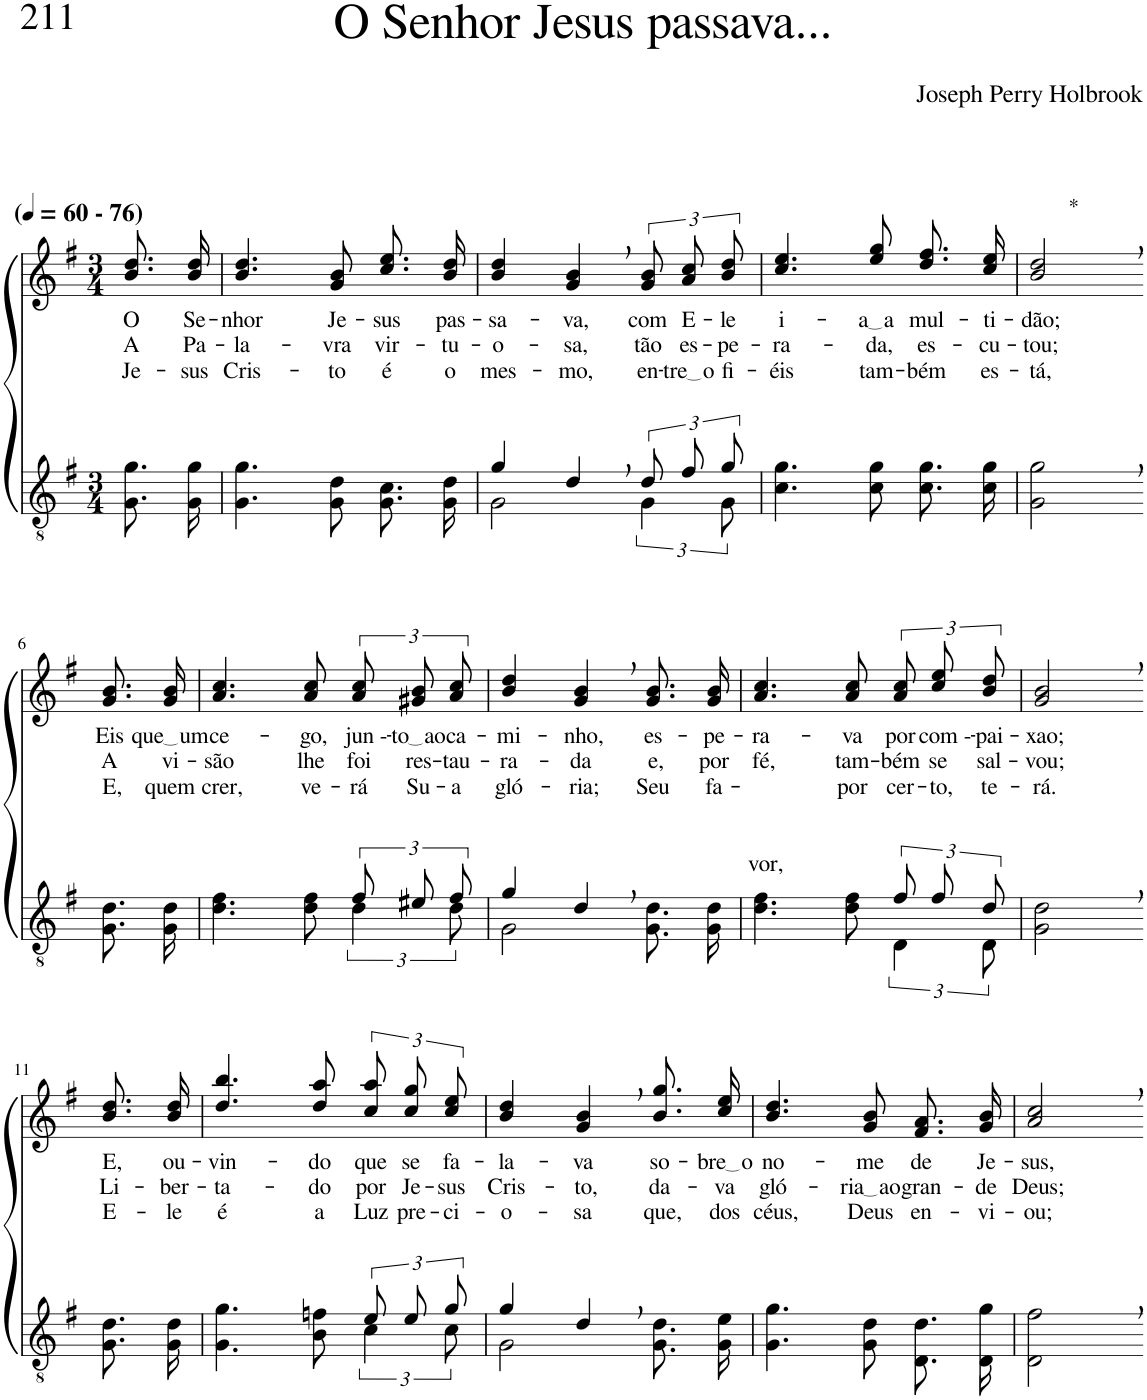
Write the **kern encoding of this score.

**kern	**kern	**text	**text	**text
*part2	*part1	*part1	*part1	*part1
*staff2	*staff1	*staff1	*staff1	*staff1
*I"Parte III e IV	*I"Parte I e II	*	*	*
*clefGv2	*clefG2	*	*	*
*Trd4c7	*Trd4c7	*	*	*
*k[f#]	*k[f#]	*	*	*
*M3/4	*M3/4	*	*	*
*MM60	*MM60	*	*	*
=1	=1	=1	=1	=1
!	!LO:TX:a:B:t=(	!	!	!
!	!LO:TX:a:B:t=- 76)	!	!	!
!	!	!LO:LY:b	!LO:LY:b	!LO:LY:b
8.G\ 8.g\L	8.b\ 8.dd\L	O	A	Je-
!	!	!LO:LY:b	!LO:LY:b	!LO:LY:b
16G\ 16g\Jk	16b\ 16dd\Jk	Se-	Pa-	-sus
=2	=2	=2	=2	=2
!	!	!LO:LY:b	!LO:LY:b	!LO:LY:b
4.G\ 4.g\	4.b/ 4.dd/	-nhor	-la-	Cris-
!	!	!LO:LY:b	!LO:LY:b	!LO:LY:b
8G\ 8d\	8g/ 8b/	Je-	-vra	-to
!	!	!LO:LY:b	!LO:LY:b	!LO:LY:b
8.G\ 8.c\L	8.cc\ 8.ee\L	-sus	vir-	é
!	!	!LO:LY:b	!LO:LY:b	!LO:LY:b
16G\ 16d\Jk	16b\ 16dd\Jk	pas-	-tu-	o
=3	=3	=3	=3	=3
*^	*	*	*	*
!	!	!	!LO:LY:b	!LO:LY:b	!LO:LY:b
4g/	2G\	4b/ 4dd/	-sa-	-o-	mes-
!	!	!	!LO:LY:b	!LO:LY:b	!LO:LY:b
4d,/	.	4g/, 4b/,	-va,	-sa,	-mo,
!	!	!	!LO:LY:b	!LO:LY:b	!LO:LY:b
12d/L	6G\	12g\ 12b\L	com	tão	en-
!	!	!	!LO:LY:b	!LO:LY:b	!LO:LY:b
12f#/	.	12a\ 12cc\	E-	es-	tre o
!	!	!	!LO:LY:b	!LO:LY:b	!LO:LY:b
12g/J	12G\	12b\ 12dd\J	-le	-pe-	fi-
=4	=4	=4	=4	=4	=4
!	!	!	!LO:LY:b	!LO:LY:b	!LO:LY:b
*v	*v	*	*	*	*
4.c\ 4.g\	4.cc/ 4.ee/	i-	-ra-	-éis
!	!	!LO:LY:b	!LO:LY:b	!LO:LY:b
8c\ 8g\	8ee/ 8gg/	a a	-da,	tam-
!	!	!LO:LY:b	!LO:LY:b	!LO:LY:b
8.c\ 8.g\L	8.dd\ 8.ff#\L	mul-	es-	-bém
!	!	!LO:LY:b	!LO:LY:b	!LO:LY:b
16c\ 16g\Jk	16cc\ 16ee\Jk	-ti-	-cu-	es-
=5	=5	=5	=5	=5
!	!LO:TX:a:t=*	!	!	!
!	!	!LO:LY:b	!LO:LY:b	!LO:LY:b
2G\, 2g\,	2b/, 2dd/,	-dão;	-tou;	-tá,
!!LO:LB:g=z
=6-	=6-	=6-	=6-	=6-
!	!	!LO:LY:b	!LO:LY:b	!LO:LY:b
8.G\ 8.d\L	8.g/ 8.b/L	Eis	A	E,
!	!	!LO:LY:b	!LO:LY:b	!LO:LY:b
16G\ 16d\Jk	16g/ 16b/Jk	que um	vi-	quem
=7	=7	=7	=7	=7
*^	*	*	*	*
!	!	!	!LO:LY:b	!LO:LY:b	!LO:LY:b
2ryy	4.d\ 4.f#\	4.a/ 4.cc/	ce-	-são	crer,
!	!	!	!LO:LY:b	!LO:LY:b	!LO:LY:b
.	8d\ 8f#\	8a/ 8cc/	-go,	lhe	ve-
!	!	!	!LO:LY:b	!LO:LY:b	!LO:LY:b
12f#/L	6d\	12a\ 12cc\L	jun --	foi	-rá
!	!	!	!LO:LY:b	!LO:LY:b	!LO:LY:b
12e#X/	.	12g#X\ 12b\	to ao	res-	Su-
!	!	!	!LO:LY:b	!LO:LY:b	!LO:LY:b
12f#/J	12d\	12a\ 12cc\J	ca-	-tau-	-a
=8	=8	=8	=8	=8	=8
!	!	!	!LO:LY:b	!LO:LY:b	!LO:LY:b
4g/	2G\	4b/ 4dd/	-mi-	-ra-	gló-
!	!	!	!LO:LY:b	!LO:LY:b	!LO:LY:b
4d,/	.	4g/, 4b/,	-nho,	-da	-ria;
!	!	!	!LO:LY:b	!LO:LY:b	!LO:LY:b
4ryy	8.G\ 8.d\L	8.g/ 8.b/L	es-	e,	Seu
!	!	!	!LO:LY:b	!LO:LY:b	!LO:LY:b
.	16G\ 16d\Jk	16g/ 16b/Jk	-pe-	por	fa-
=9	=9	=9	=9	=9	=9
!	!	!	!LO:LY:b	!LO:LY:b	!LO:LY:b
2ryy	4.d\ 4.f#\	4.a/ 4.cc/	-ra-	fé,	-vor,
!	!	!	!LO:LY:b	!LO:LY:b	!LO:LY:b
.	8d\ 8f#\	8a/ 8cc/	-va	tam-	por
!	!	!	!LO:LY:b	!LO:LY:b	!LO:LY:b
12f#/L	6D\	12a\ 12cc\L	por	-bém	cer-
!	!	!	!LO:LY:b	!LO:LY:b	!LO:LY:b
12f#/	.	12cc\ 12ee\	com --	se	-to,
!	!	!	!LO:LY:b	!LO:LY:b	!LO:LY:b
12d/J	12D\	12b\ 12dd\J	-pai-	sal-	te-
=10	=10	=10	=10	=10	=10
!	!	!	!LO:LY:b	!LO:LY:b	!LO:LY:b
*v	*v	*	*	*	*
2G\, 2d\,	2g/, 2b/,	-xao;	-vou;	-rá.
!!LO:LB:g=z
=11-	=11-	=11-	=11-	=11-
!	!	!LO:LY:b	!LO:LY:b	!LO:LY:b
8.G\ 8.d\L	8.b\ 8.dd\L	E,	Li-	E-
!	!	!LO:LY:b	!LO:LY:b	!LO:LY:b
16G\ 16d\Jk	16b\ 16dd\Jk	ou-	-ber-	-le
=12	=12	=12	=12	=12
*^	*	*	*	*
!	!	!	!LO:LY:b	!LO:LY:b	!LO:LY:b
2ryy	4.G\ 4.g\	4.dd/ 4.bb/	-vin-	-ta-	é
!	!	!	!LO:LY:b	!LO:LY:b	!LO:LY:b
.	8B\ 8fn\	8dd/ 8aa/	-do	-do	a
!	!	!	!LO:LY:b	!LO:LY:b	!LO:LY:b
12e/L	6c\	12cc\ 12aa\L	que	por	Luz
!	!	!	!LO:LY:b	!LO:LY:b	!LO:LY:b
12e/	.	12cc\ 12gg\	se	Je-	pre-
!	!	!	!LO:LY:b	!LO:LY:b	!LO:LY:b
12g/J	12c\	12cc\ 12ee\J	fa-	-sus	-ci-
=13	=13	=13	=13	=13	=13
!	!	!	!LO:LY:b	!LO:LY:b	!LO:LY:b
4g/	2G\	4b/ 4dd/	-la-	Cris-	-o-
!	!	!	!LO:LY:b	!LO:LY:b	!LO:LY:b
4d,/	.	4g/, 4b/,	-va	-to,	-sa
!	!	!	!LO:LY:b	!LO:LY:b	!LO:LY:b
4ryy	8.G\ 8.d\L	8.b\ 8.gg\L	so-	da-	que,
!	!	!	!LO:LY:b	!LO:LY:b	!LO:LY:b
.	16G\ 16e\Jk	16cc\ 16ee\Jk	bre o	va	dos
=14	=14	=14	=14	=14	=14
!	!	!	!LO:LY:b	!LO:LY:b	!LO:LY:b
*v	*v	*	*	*	*
4.G\ 4.g\	4.b/ 4.dd/	no-	-gló-	céus,
!	!	!LO:LY:b	!LO:LY:b	!LO:LY:b
8G\ 8d\	8g/ 8b/	-me	ria ao	Deus
!	!	!LO:LY:b	!LO:LY:b	!LO:LY:b
8.D\ 8.d\L	8.f#/ 8.a/L	de	gran-	en-
!	!	!LO:LY:b	!LO:LY:b	!LO:LY:b
16D\ 16g\Jk	16g/ 16b/Jk	Je-	-de	-vi-
=15	=15	=15	=15	=15
!	!	!LO:LY:b	!LO:LY:b	!LO:LY:b
2D\, 2f#\,	2a/, 2cc/,	-sus,	Deus;	-ou;
=-	=-	=-	=-	=-
*-	*-	*-	*-	*-
